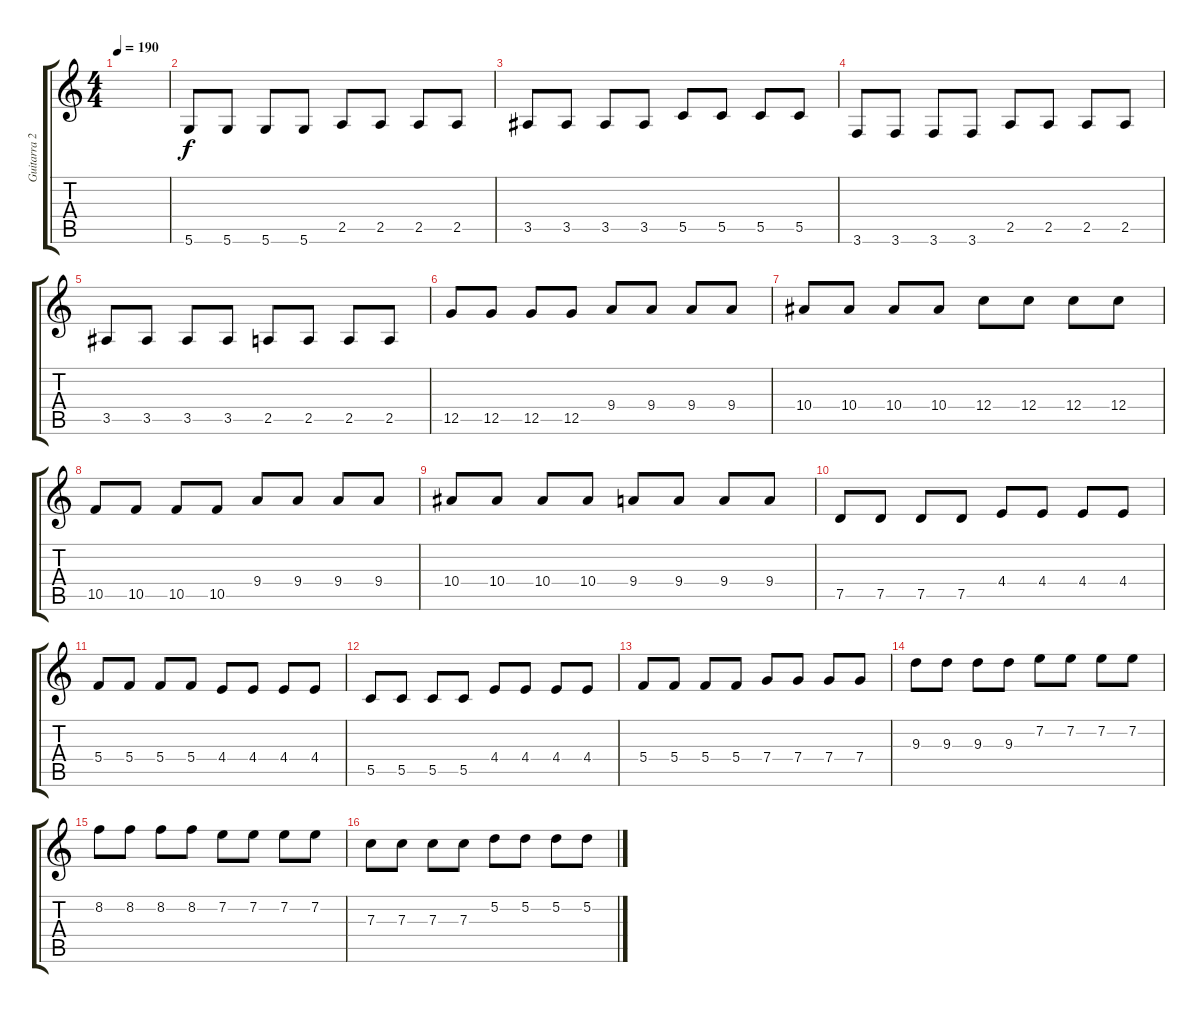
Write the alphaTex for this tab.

\track ("Guitarra 2" "Guitarra 2") {instrument distortionguitar}
\staff {score tabs}
\tuning (D4 A3 F3 C3 G2 D2) {hide}
\ts (4 4)
\tempo 190
\clef g2
\ks c
|
5.6.8 5.6.8 5.6.8 5.6.8 2.5.8 2.5.8 2.5.8 2.5.8 |
3.5.8 3.5.8 3.5.8 3.5.8 5.5.8 5.5.8 5.5.8 5.5.8 |
3.6.8 3.6.8 3.6.8 3.6.8 2.5.8 2.5.8 2.5.8 2.5.8 |
3.5.8 3.5.8 3.5.8 3.5.8 2.5.8 2.5.8 2.5.8 2.5.8 |
12.5.8 12.5.8 12.5.8 12.5.8 9.4.8 9.4.8 9.4.8 9.4.8 |
10.4.8 10.4.8 10.4.8 10.4.8 12.4.8 12.4.8 12.4.8 12.4.8 |
10.5.8 10.5.8 10.5.8 10.5.8 9.4.8 9.4.8 9.4.8 9.4.8 |
10.4.8 10.4.8 10.4.8 10.4.8 9.4.8 9.4.8 9.4.8 9.4.8 |
7.5.8 7.5.8 7.5.8 7.5.8 4.4.8 4.4.8 4.4.8 4.4.8 |
5.4.8 5.4.8 5.4.8 5.4.8 4.4.8 4.4.8 4.4.8 4.4.8 |
5.5.8 5.5.8 5.5.8 5.5.8 4.4.8 4.4.8 4.4.8 4.4.8 |
5.4.8 5.4.8 5.4.8 5.4.8 7.4.8 7.4.8 7.4.8 7.4.8 |
9.3.8 9.3.8 9.3.8 9.3.8 7.2.8 7.2.8 7.2.8 7.2.8 |
8.2.8 8.2.8 8.2.8 8.2.8 7.2.8 7.2.8 7.2.8 7.2.8 |
7.3.8 7.3.8 7.3.8 7.3.8 5.2.8 5.2.8 5.2.8 5.2.8
